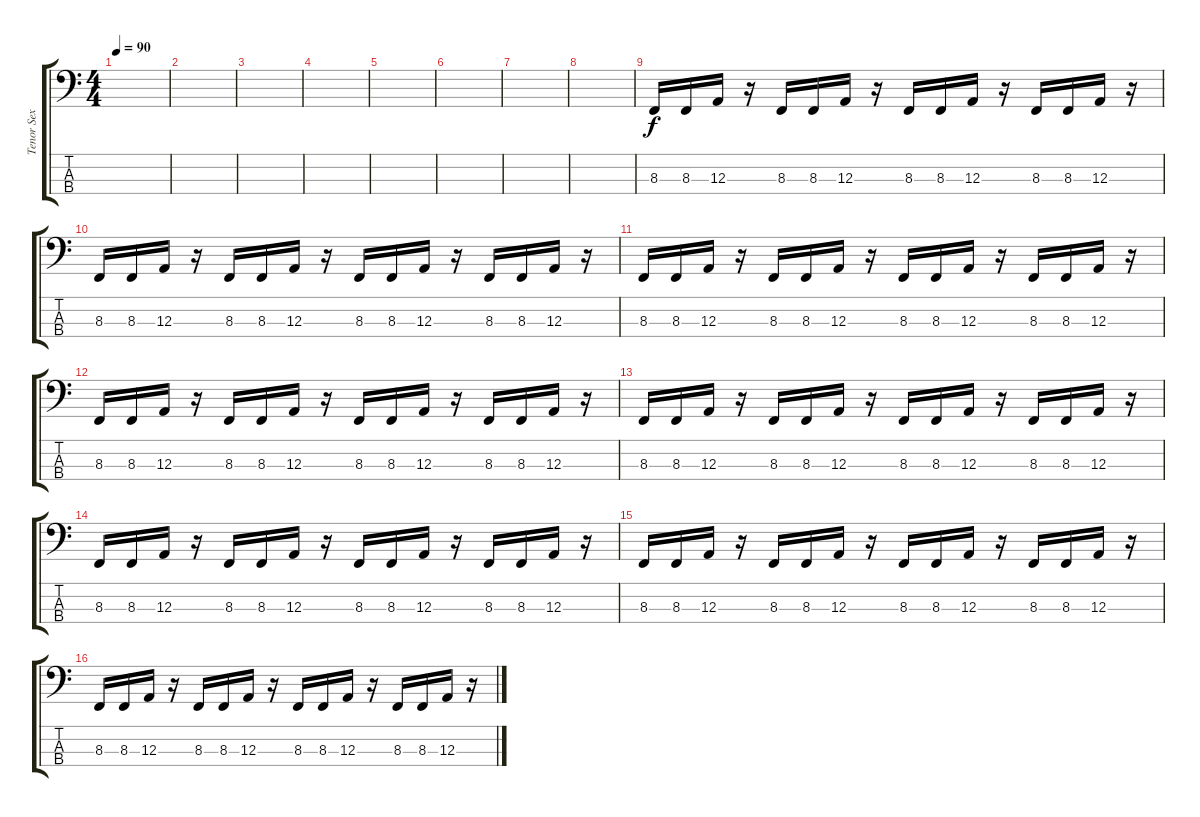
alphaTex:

\track ("Tenor Sex" "Tenor Sex") {instrument tenorsax}
\staff {score tabs}
\tuning (G2 D2 A1 E1) {hide}
\ts (4 4)
\tempo 90
\clef f4
\ks c
|
|
|
|
|
|
|
|
8.3.16 8.3.16 12.3.16 r.16 8.3.16 8.3.16 12.3.16 r.16 8.3.16 8.3.16 12.3.16 r.16 8.3.16 8.3.16 12.3.16 r.16 |
8.3.16 8.3.16 12.3.16 r.16 8.3.16 8.3.16 12.3.16 r.16 8.3.16 8.3.16 12.3.16 r.16 8.3.16 8.3.16 12.3.16 r.16 |
8.3.16 8.3.16 12.3.16 r.16 8.3.16 8.3.16 12.3.16 r.16 8.3.16 8.3.16 12.3.16 r.16 8.3.16 8.3.16 12.3.16 r.16 |
8.3.16 8.3.16 12.3.16 r.16 8.3.16 8.3.16 12.3.16 r.16 8.3.16 8.3.16 12.3.16 r.16 8.3.16 8.3.16 12.3.16 r.16 |
8.3.16 8.3.16 12.3.16 r.16 8.3.16 8.3.16 12.3.16 r.16 8.3.16 8.3.16 12.3.16 r.16 8.3.16 8.3.16 12.3.16 r.16 |
8.3.16 8.3.16 12.3.16 r.16 8.3.16 8.3.16 12.3.16 r.16 8.3.16 8.3.16 12.3.16 r.16 8.3.16 8.3.16 12.3.16 r.16 |
8.3.16 8.3.16 12.3.16 r.16 8.3.16 8.3.16 12.3.16 r.16 8.3.16 8.3.16 12.3.16 r.16 8.3.16 8.3.16 12.3.16 r.16 |
8.3.16 8.3.16 12.3.16 r.16 8.3.16 8.3.16 12.3.16 r.16 8.3.16 8.3.16 12.3.16 r.16 8.3.16 8.3.16 12.3.16 r.16
